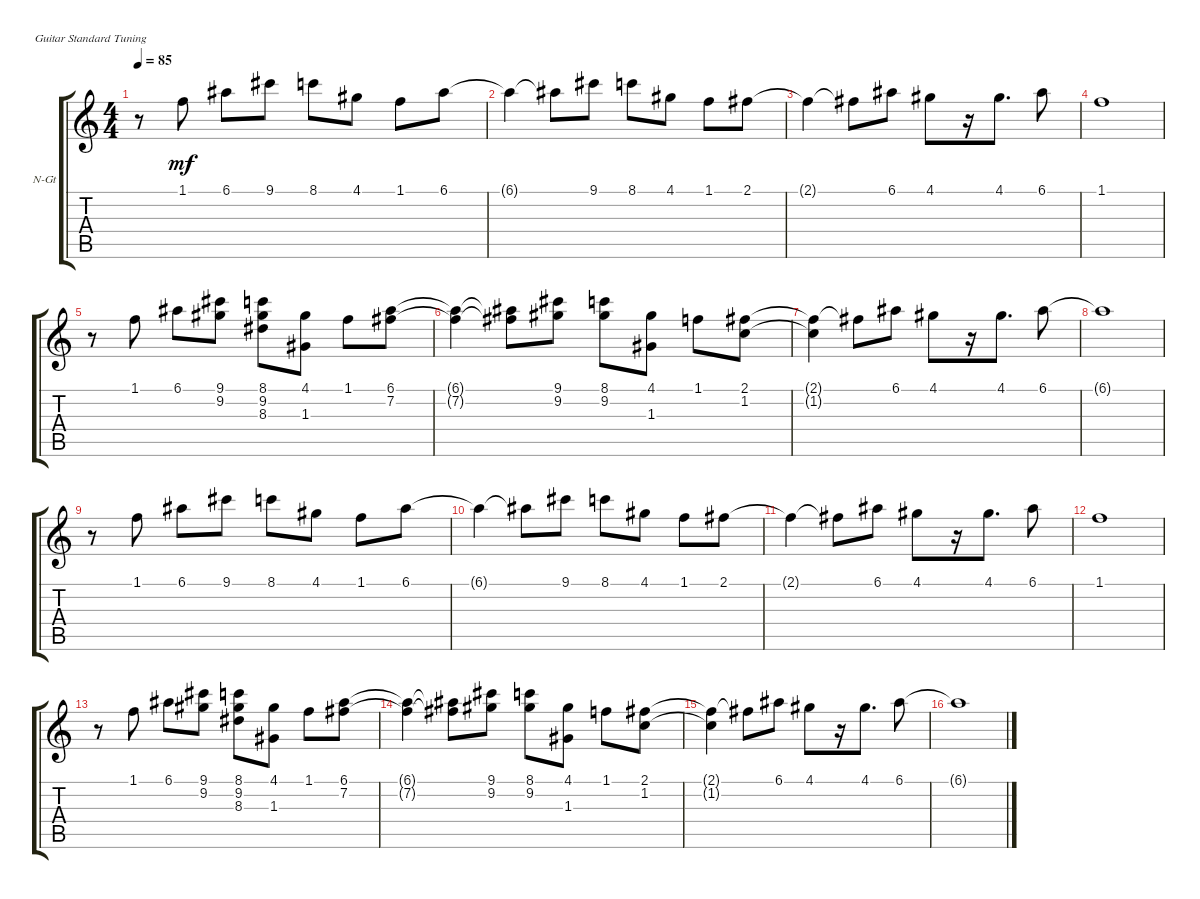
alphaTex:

\defaultSystemsLayout 4
\bracketExtendMode groupsimilarinstruments
\firstSystemTrackNameOrientation horizontal
\otherSystemsTrackNameOrientation horizontal
\track ("Nylon Guitar" "N-Gt") {instrument acousticguitarsteel}
\staff {score tabs}
\tuning (E4 B3 G3 D3 A2 E2)
\ts (4 4)
\tempo 85
\clef g2
\ks c
r.8{dy mf} 1.1.8 6.1.8 9.1.8 8.1.8 4.1.8 1.1.8 6.1.8 |
6.1{t}.4 6.1{t}.8 9.1.8 8.1.8 4.1.8 1.1.8 2.1.8 |
2.1{t}.4 2.1{t}.8 6.1.8 4.1.8 r.16 4.1.8{d} 6.1.8 |
1.1.1 |
r.8 1.1.8 6.1.8 (9.1 9.2).8 (8.1 9.2 8.3).8 (4.1 1.3).8 1.1.8 (6.1 7.2).8 |
(6.1{t} 7.2{t}).4 (6.1{t} 7.2{t}).8 (9.1 9.2).8 (8.1 9.2).8 (4.1 1.3).8 1.1.8 (2.1 1.2).8 |
(2.1{t} 1.2{t}).4 2.1{t}.8 6.1.8 4.1.8 r.16 4.1.8{d} 6.1.8 |
6.1{t}.1 |
r.8 1.1.8 6.1.8 9.1.8 8.1.8 4.1.8 1.1.8 6.1.8 |
6.1{t}.4 6.1{t}.8 9.1.8 8.1.8 4.1.8 1.1.8 2.1.8 |
2.1{t}.4 2.1{t}.8 6.1.8 4.1.8 r.16 4.1.8{d} 6.1.8 |
1.1.1 |
r.8 1.1.8 6.1.8 (9.1 9.2).8 (8.1 9.2 8.3).8 (4.1 1.3).8 1.1.8 (6.1 7.2).8 |
(6.1{t} 7.2{t}).4 (6.1{t} 7.2{t}).8 (9.1 9.2).8 (8.1 9.2).8 (4.1 1.3).8 1.1.8 (2.1 1.2).8 |
(2.1{t} 1.2{t}).4 2.1{t}.8 6.1.8 4.1.8 r.16 4.1.8{d} 6.1.8 |
6.1{t}.1
